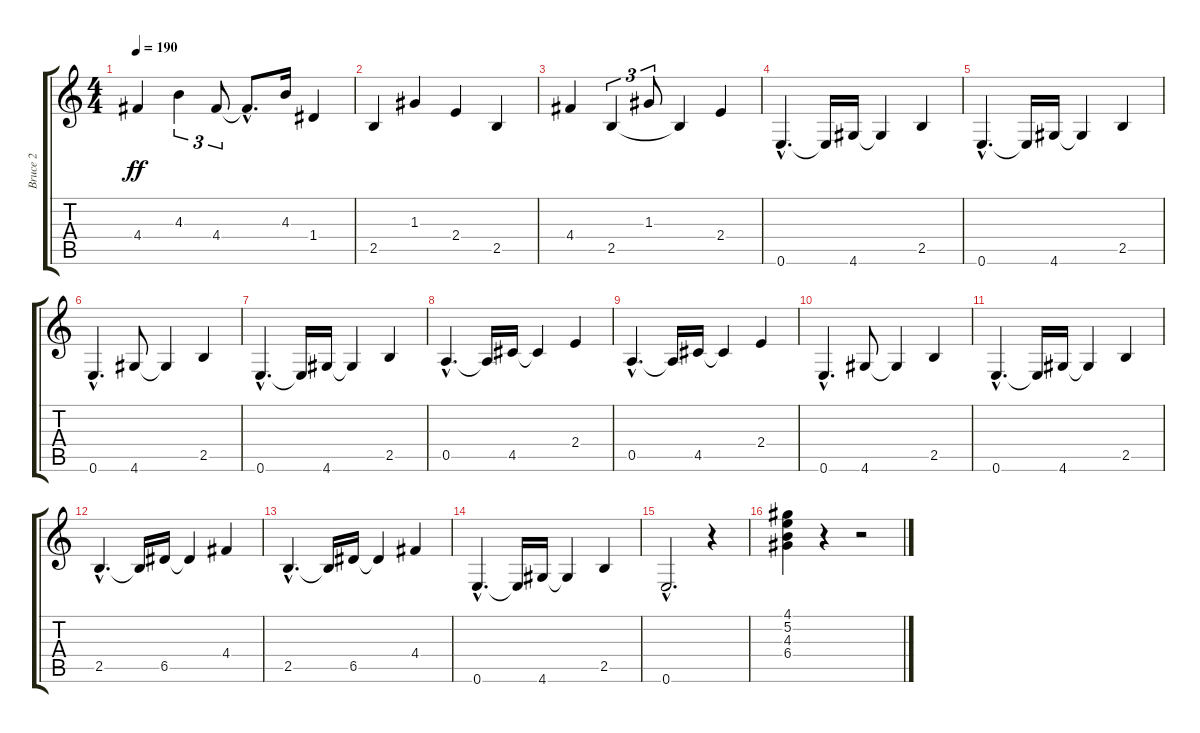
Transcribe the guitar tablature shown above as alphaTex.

\track ("Bruce 2" "Bruce 2") {instrument electricguitarclean}
\staff {score tabs}
\tuning (E4 B3 G3 D3 A2 E2) {hide}
\ts (4 4)
\tempo 190
\clef g2
\ks c
4.4.4{dy ff} 4.3.4{tu (3 2)} 4.4.8{tu (3 2)} 4.4{hac t}.8{d} 4.3.16 1.4.4 |
2.5.4 1.3.4 2.4.4 2.5.4 |
4.4.4 2.5.4{tu (3 2)} 1.3.8{tu (3 2)} 2.5{t}.4 2.4.4 |
0.6{hac}.4{d} 0.6{t}.16 4.6.16 4.6{t}.4 2.5.4 |
0.6{hac}.4{d} 0.6{t}.16 4.6.16 4.6{t}.4 2.5.4 |
0.6{hac}.4{d} 4.6.8 4.6{t}.4 2.5.4 |
0.6{hac}.4{d} 0.6{t}.16 4.6.16 4.6{t}.4 2.5.4 |
0.5{hac}.4{d} 0.5{t}.16 4.5.16 4.5{t}.4 2.4.4 |
0.5{hac}.4{d} 0.5{t}.16 4.5.16 4.5{t}.4 2.4.4 |
0.6{hac}.4{d} 4.6.8 4.6{t}.4 2.5.4 |
0.6{hac}.4{d} 0.6{t}.16 4.6.16 4.6{t}.4 2.5.4 |
2.5{hac}.4{d} 2.5{t}.16 6.5.16 6.5{t}.4 4.4.4 |
2.5{hac}.4{d} 2.5{t}.16 6.5.16 6.5{t}.4 4.4.4 |
0.6{hac}.4{d} 0.6{t}.16 4.6.16 4.6{t}.4 2.5.4 |
0.6{hac}.2{d} r.4 |
(4.1 5.2 4.3 6.4).4 r.4 r.2
